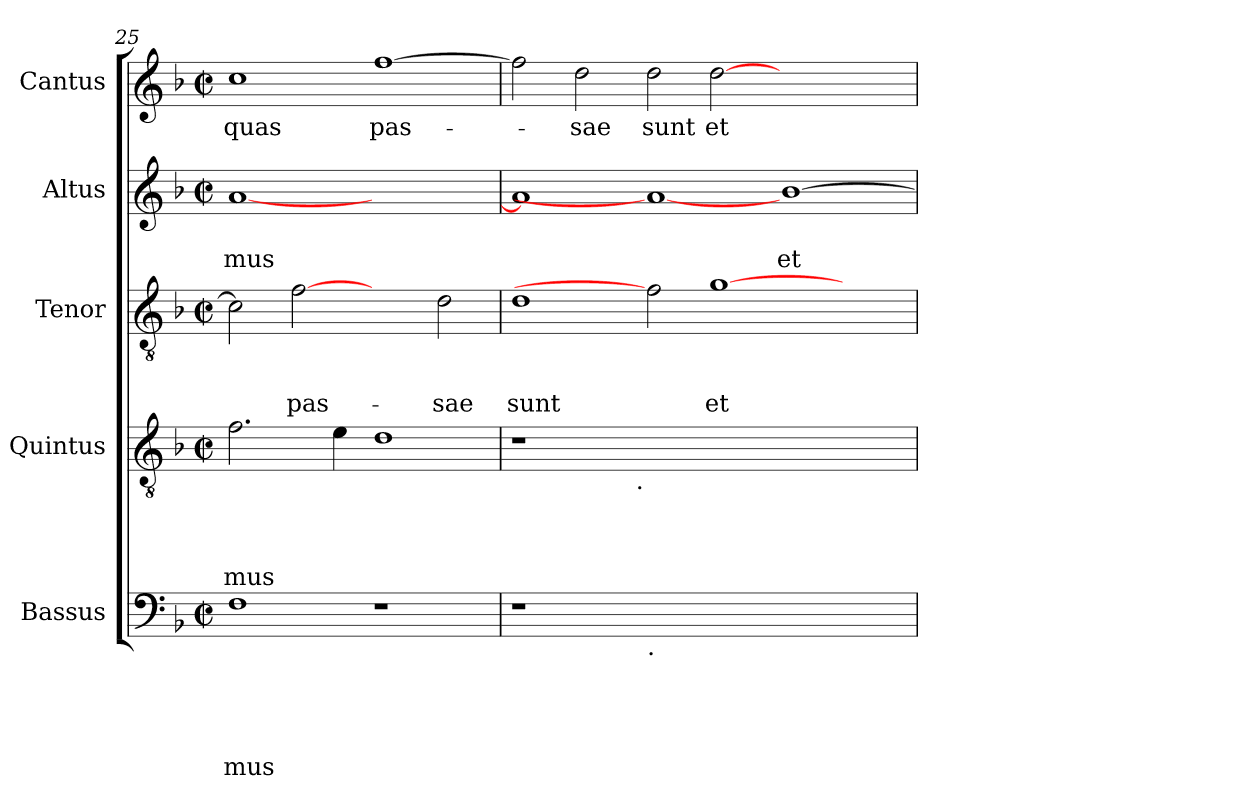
**kern	**text	**text	**text	**text	**text	**kern	**text	**text	**text	**text	**kern	**text	**text	**text	**kern	**text	**text	**kern	**text
*part5	*part5	*part5	*part5	*part5	*part5	*part4	*part4	*part4	*part4	*part4	*part3	*part3	*part3	*part3	*part2	*part2	*part2	*part1	*part1
*staff5	*staff5	*staff5	*staff5	*staff5	*staff5	*staff4	*staff4	*staff4	*staff4	*staff4	*staff3	*staff3	*staff3	*staff3	*staff2	*staff2	*staff2	*staff1	*staff1
*I"Bassus	*	*	*	*	*	*I"Quintus	*	*	*	*	*I"Tenor	*	*	*	*I"Altus	*	*	*I"Cantus	*
*clefF4	*	*	*	*	*	*clefGv2	*	*	*	*	*clefGv2	*	*	*	*clefG2	*	*	*clefG2	*
*k[b-]	*	*	*	*	*	*k[b-]	*	*	*	*	*k[b-]	*	*	*	*k[b-]	*	*	*k[b-]	*
*F:	*	*	*	*	*	*F:	*	*	*	*	*F:	*	*	*	*F:	*	*	*F:	*
*M2/2	*	*	*	*	*	*M2/2	*	*	*	*	*M2/2	*	*	*	*M2/2	*	*	*M2/2	*
*met(c|)	*	*	*	*	*	*met(c|)	*	*	*	*	*met(c|)	*	*	*	*met(c|)	*	*	*met(c|)	*
=25	=25	=25	=25	=25	=25	=25	=25	=25	=25	=25	=25	=25	=25	=25	=25	=25	=25	=25	=25
!	!	!	!	!	!LO:LY:b	!	!	!	!	!LO:LY:b	!	!	!	!	!	!	!LO:LY:b	!	!LO:LY:b
1F	.	.	.	.	mus	2.f\	.	.	.	mus	2c\]	.	.	.	[<1a	.	-mus	1cc	quas
!	!	!	!	!	!	!	!	!	!	!	!	!	!	!LO:LY:b	!	!	!	!	!
.	.	.	.	.	.	.	.	.	.	.	[2f	.	.	pas-	.	.	.	.	.
.	.	.	.	.	.	4e\	.	.	.	.	.	.	.	.	.	.	.	.	.
!	!	!	!	!	!	!	!	!	!	!	!	!	!	!	!	!	!	!	!LO:LY:b
1r	.	.	.	.	.	1d	.	.	.	.	2ryy	.	.	.	1ryy	.	.	[>1ff	pas-
!	!	!	!	!	!	!	!	!	!	!	!	!	!	!LO:LY:b	!	!	!	!	!
.	.	.	.	.	.	.	.	.	.	.	2d\	.	.	-sae	.	.	.	.	.
=26	=26	=26	=26	=26	=26	=26	=26	=26	=26	=26	=26	=26	=26	=26	=26	=26	=26	=26	=26
!	!	!	!	!	!	!	!	!	!	!	!	!	!	!LO:LY:b	!	!	!	!	!
*	*	*	*	*	*	*^	*	*	*	*	*	*	*	*	*	*	*	*	*
1r	.	.	.	.	.	1r	2ryy	.	.	.	.	1d	.	.	sunt	1a]	.	.	2ff\]	.
!	!	!	!	!	!	!	!	!	!	!	!	!	!	!	!	!	!	!	!	!LO:LY:b
.	.	.	.	.	.	.	4...ryy	.	.	.	.	.	.	.	.	.	.	.	2dd\	-sae
!	!	!	!	!	!	!	!LO:TX:b:t=.	!	!	!	!	!	!	!	!	!	!	!	!	!
.	.	.	.	.	.	.	1ryy	.	.	.	.	.	.	.	.	.	.	.	.	.
!LO:TX:b:t=.	!	!	!	!	!	!	!	!	!	!	!	!	!	!	!	!	!	!	!	!
!	!	!	!	!	!	!	!	!	!	!	!	!	!	!	!	!	!	!	!	!LO:LY:b
0ryy	.	.	.	.	.	0ryy	.	.	.	.	.	2f]	.	.	.	1a_	.	.	2dd\	sunt
!	!	!	!	!	!	!	!	!	!	!	!	!	!	!	!LO:LY:b	!	!	!	!	!LO:LY:b
.	.	.	.	.	.	.	.	.	.	.	.	[>1g	.	.	et	.	.	.	[>2dd\	et
.	.	.	.	.	.	.	1ryy	.	.	.	.	.	.	.	.	.	.	.	.	.
!	!	!	!	!	!	!	!	!	!	!	!	!	!	!	!	!	!	!LO:LY:b	!	!
.	.	.	.	.	.	.	.	.	.	.	.	.	.	.	.	[>1b-	.	et	1ryy	.
.	.	.	.	.	.	.	.	.	.	.	.	2ryy	.	.	.	.	.	.	.	.
.	.	.	.	.	.	.	32ryy	.	.	.	.	.	.	.	.	.	.	.	.	.
*	*	*	*	*	*	*v	*v	*	*	*	*	*	*	*	*	*	*	*	*	*
=	=	=	=	=	=	=	=	=	=	=	=	=	=	=	=	=	=	=	=
*-	*-	*-	*-	*-	*-	*-	*-	*-	*-	*-	*-	*-	*-	*-	*-	*-	*-	*-	*-
